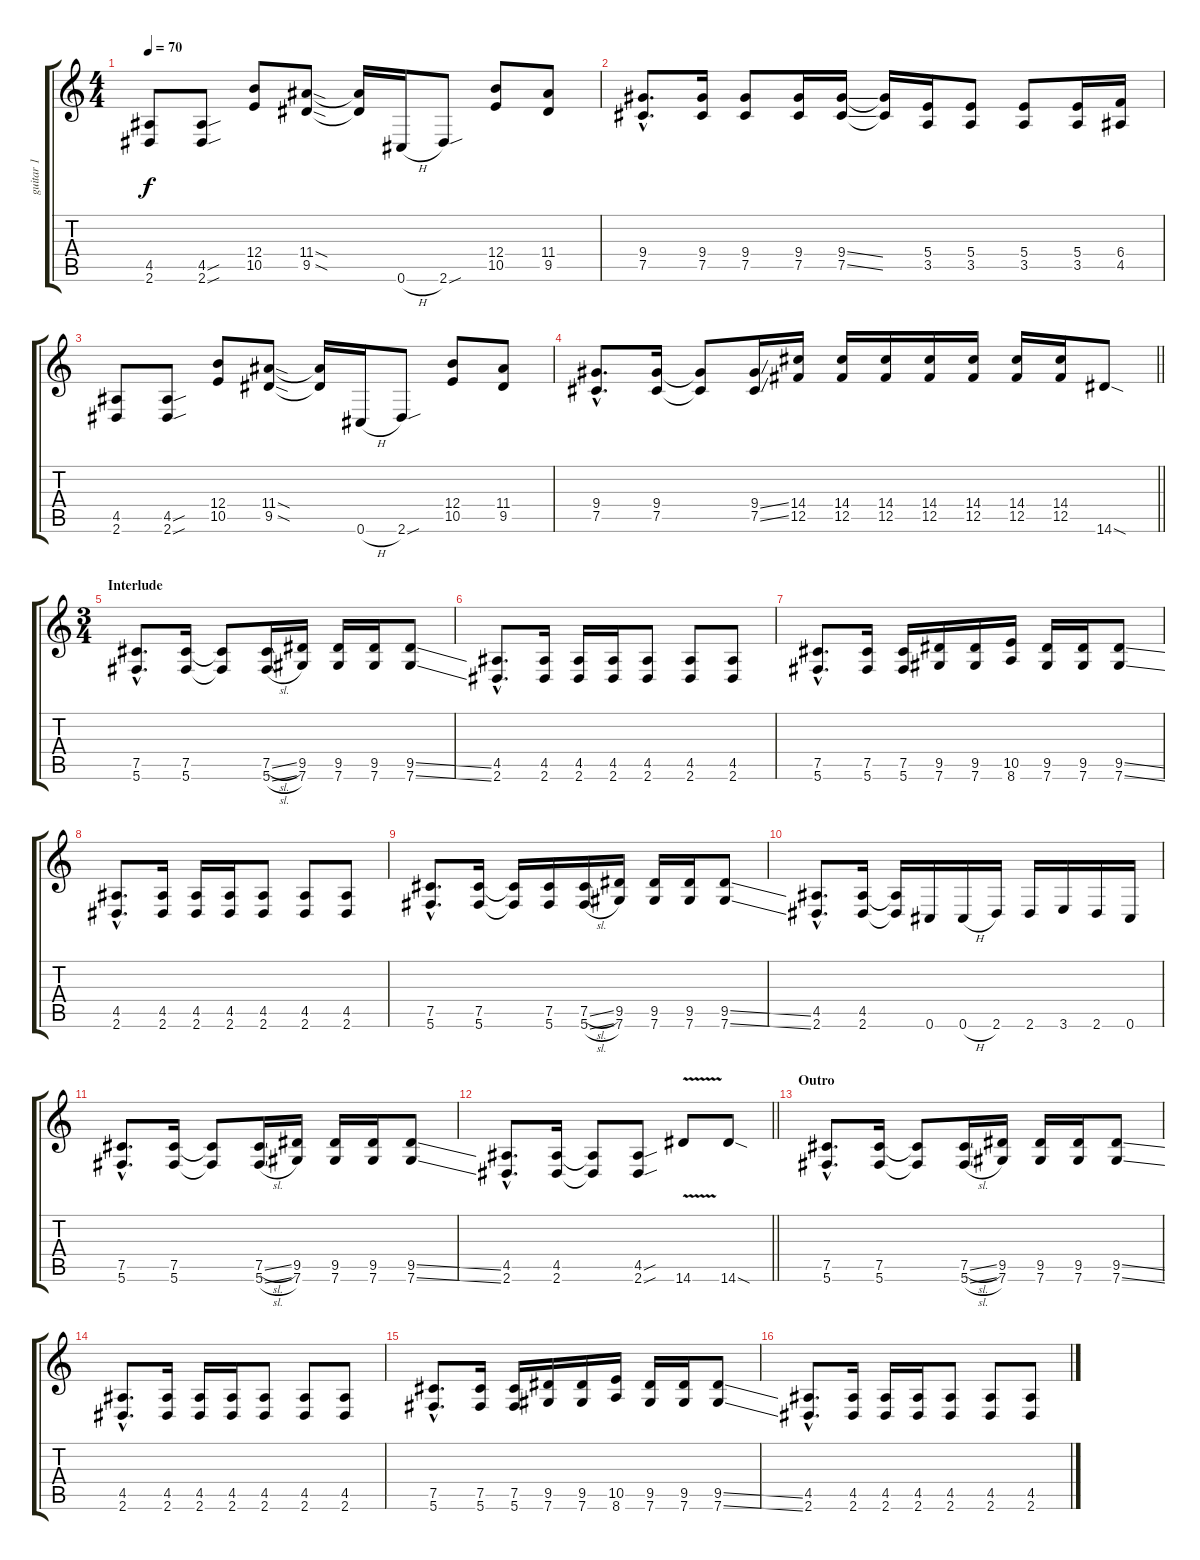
\track ("guitar 1" "guitar 1") {instrument distortionguitar}
\staff {score tabs}
\tuning (Db4 Ab3 E3 B2 Gb2 Db2) {hide}
\ts (4 4)
\tempo 70
\clef g2
\ks c
(4.5 2.6).8{dy f} (4.5{sou} 2.6{sou}).8 (12.4 10.5).8 (11.4{sod} 9.5{sod}).8 (11.4{t} 9.5{t}).16 0.6{h}.16 2.6{sou}.8 (12.4 10.5).8 (11.4 9.5).8 |
(9.4{hac} 7.5{hac}).8{d} (9.4 7.5).16 (9.4 7.5).8 (9.4 7.5).16 (9.4{ss} 7.5{ss}).16 (9.4{t} 7.5{t}).16 (5.4 3.5).16 (5.4 3.5).8 (5.4 3.5).8 (5.4 3.5).16 (6.4 4.5).16 |
(4.5 2.6).8 (4.5{sou} 2.6{sou}).8 (12.4 10.5).8 (11.4{sod} 9.5{sod}).8 (11.4{t} 9.5{t}).16 0.6{h}.16 2.6{sou}.8 (12.4 10.5).8 (11.4 9.5).8 |
\barLineRight lightlight
(9.4{hac} 7.5{hac}).8{d} (9.4 7.5).16 (9.4{t} 7.5{t}).8 (9.4{ss} 7.5{ss}).16 (14.4 12.5).16 (14.4 12.5).16 (14.4 12.5).16 (14.4 12.5).16 (14.4 12.5).16 (14.4 12.5).16 (14.4 12.5).16 14.6{sod}.8 |
\ts (3 4)
\section ("" "Interlude")
(7.5{hac} 5.6{hac}).8{d} (7.5 5.6).16 (7.5{t} 5.6{t}).8 (7.5{sl} 5.6{sl}).16 (9.5 7.6).16 (9.5 7.6).16 (9.5 7.6).16 (9.5{ss} 7.6{ss}).8 |
(4.5{hac} 2.6{hac}).8{d} (4.5 2.6).16 (4.5 2.6).16 (4.5 2.6).16 (4.5 2.6).8 (4.5 2.6).8 (4.5 2.6).8 |
(7.5{hac} 5.6{hac}).8{d} (7.5 5.6).16 (7.5 5.6).16 (9.5 7.6).16 (9.5 7.6).16 (10.5 8.6).16 (9.5 7.6).16 (9.5 7.6).16 (9.5{ss} 7.6{ss}).8 |
(4.5{hac} 2.6{hac}).8{d} (4.5 2.6).16 (4.5 2.6).16 (4.5 2.6).16 (4.5 2.6).8 (4.5 2.6).8 (4.5 2.6).8 |
(7.5{hac} 5.6{hac}).8{d} (7.5 5.6).16 (7.5{t} 5.6{t}).16 (7.5 5.6).16 (7.5{sl} 5.6{sl}).16 (9.5 7.6).16 (9.5 7.6).16 (9.5 7.6).16 (9.5{ss} 7.6{ss}).8 |
(4.5{hac} 2.6{hac}).8{d} (4.5 2.6).16 (4.5{t} 2.6{t}).16 0.6.16 0.6{h}.16 2.6.16 2.6.16 3.6.16 2.6.16 0.6.16 |
(7.5{hac} 5.6{hac}).8{d} (7.5 5.6).16 (7.5{t} 5.6{t}).8 (7.5{sl} 5.6{sl}).16 (9.5 7.6).16 (9.5 7.6).16 (9.5 7.6).16 (9.5{ss} 7.6{ss}).8 |
\barLineRight lightlight
(4.5{hac} 2.6{hac}).8{d} (4.5 2.6).16 (4.5{t} 2.6{t}).8 (4.5{sou} 2.6{sou}).8 14.6{v}.8 14.6{sod}.8 |
\section ("" "Outro")
(7.5{hac} 5.6{hac}).8{d} (7.5 5.6).16 (7.5{t} 5.6{t}).8 (7.5{sl} 5.6{sl}).16 (9.5 7.6).16 (9.5 7.6).16 (9.5 7.6).16 (9.5{ss} 7.6{ss}).8 |
(4.5{hac} 2.6{hac}).8{d} (4.5 2.6).16 (4.5 2.6).16 (4.5 2.6).16 (4.5 2.6).8 (4.5 2.6).8 (4.5 2.6).8 |
(7.5{hac} 5.6{hac}).8{d} (7.5 5.6).16 (7.5 5.6).16 (9.5 7.6).16 (9.5 7.6).16 (10.5 8.6).16 (9.5 7.6).16 (9.5 7.6).16 (9.5{ss} 7.6{ss}).8 |
(4.5{hac} 2.6{hac}).8{d} (4.5 2.6).16 (4.5 2.6).16 (4.5 2.6).16 (4.5 2.6).8 (4.5 2.6).8 (4.5 2.6).8
